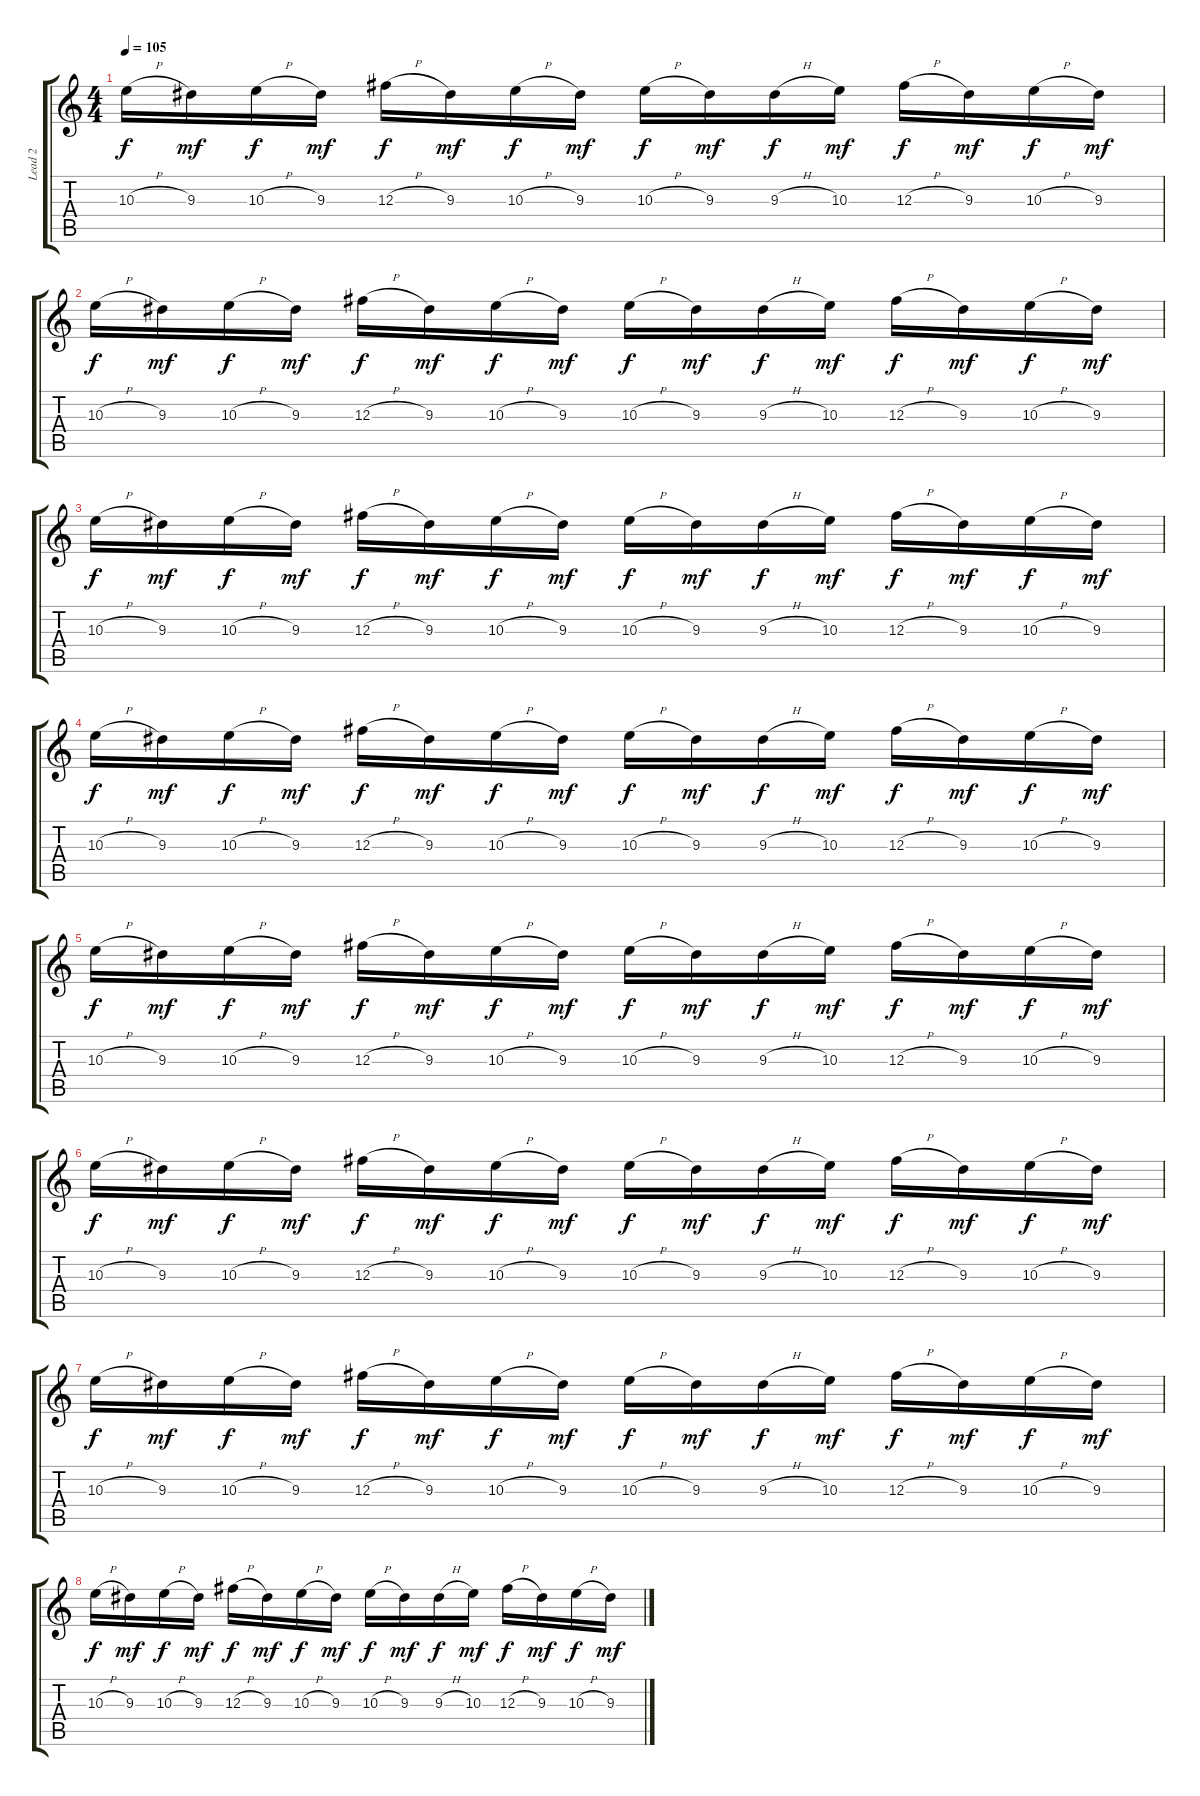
\track ("Lead 2" "Lead 2") {instrument overdrivenguitar}
\staff {score tabs}
\tuning (Eb4 Bb3 Gb3 Db3 Ab2 Db2) {hide}
\ts (4 4)
\tempo 105
\clef g2
\ks c
10.3{h}.16{dy f} 9.3.16{dy mf} 10.3{h}.16{dy f} 9.3.16{dy mf} 12.3{h}.16{dy f} 9.3.16{dy mf} 10.3{h}.16{dy f} 9.3.16{dy mf} 10.3{h}.16{dy f} 9.3.16{dy mf} 9.3{h}.16{dy f} 10.3.16{dy mf} 12.3{h}.16{dy f} 9.3.16{dy mf} 10.3{h}.16{dy f} 9.3.16{dy mf} |
10.3{h}.16{dy f} 9.3.16{dy mf} 10.3{h}.16{dy f} 9.3.16{dy mf} 12.3{h}.16{dy f} 9.3.16{dy mf} 10.3{h}.16{dy f} 9.3.16{dy mf} 10.3{h}.16{dy f} 9.3.16{dy mf} 9.3{h}.16{dy f} 10.3.16{dy mf} 12.3{h}.16{dy f} 9.3.16{dy mf} 10.3{h}.16{dy f} 9.3.16{dy mf} |
10.3{h}.16{dy f} 9.3.16{dy mf} 10.3{h}.16{dy f} 9.3.16{dy mf} 12.3{h}.16{dy f} 9.3.16{dy mf} 10.3{h}.16{dy f} 9.3.16{dy mf} 10.3{h}.16{dy f} 9.3.16{dy mf} 9.3{h}.16{dy f} 10.3.16{dy mf} 12.3{h}.16{dy f} 9.3.16{dy mf} 10.3{h}.16{dy f} 9.3.16{dy mf} |
10.3{h}.16{dy f} 9.3.16{dy mf} 10.3{h}.16{dy f} 9.3.16{dy mf} 12.3{h}.16{dy f} 9.3.16{dy mf} 10.3{h}.16{dy f} 9.3.16{dy mf} 10.3{h}.16{dy f} 9.3.16{dy mf} 9.3{h}.16{dy f} 10.3.16{dy mf} 12.3{h}.16{dy f} 9.3.16{dy mf} 10.3{h}.16{dy f} 9.3.16{dy mf} |
10.3{h}.16{dy f} 9.3.16{dy mf} 10.3{h}.16{dy f} 9.3.16{dy mf} 12.3{h}.16{dy f} 9.3.16{dy mf} 10.3{h}.16{dy f} 9.3.16{dy mf} 10.3{h}.16{dy f} 9.3.16{dy mf} 9.3{h}.16{dy f} 10.3.16{dy mf} 12.3{h}.16{dy f} 9.3.16{dy mf} 10.3{h}.16{dy f} 9.3.16{dy mf} |
10.3{h}.16{dy f} 9.3.16{dy mf} 10.3{h}.16{dy f} 9.3.16{dy mf} 12.3{h}.16{dy f} 9.3.16{dy mf} 10.3{h}.16{dy f} 9.3.16{dy mf} 10.3{h}.16{dy f} 9.3.16{dy mf} 9.3{h}.16{dy f} 10.3.16{dy mf} 12.3{h}.16{dy f} 9.3.16{dy mf} 10.3{h}.16{dy f} 9.3.16{dy mf} |
10.3{h}.16{dy f volume 16 instrument distortionguitar} 9.3.16{dy mf} 10.3{h}.16{dy f} 9.3.16{dy mf} 12.3{h}.16{dy f} 9.3.16{dy mf} 10.3{h}.16{dy f} 9.3.16{dy mf} 10.3{h}.16{dy f} 9.3.16{dy mf} 9.3{h}.16{dy f} 10.3.16{dy mf} 12.3{h}.16{dy f} 9.3.16{dy mf} 10.3{h}.16{dy f} 9.3.16{dy mf} |
10.3{h}.16{dy f} 9.3.16{dy mf} 10.3{h}.16{dy f} 9.3.16{dy mf} 12.3{h}.16{dy f} 9.3.16{dy mf} 10.3{h}.16{dy f} 9.3.16{dy mf} 10.3{h}.16{dy f} 9.3.16{dy mf} 9.3{h}.16{dy f} 10.3.16{dy mf} 12.3{h}.16{dy f} 9.3.16{dy mf} 10.3{h}.16{dy f} 9.3.16{dy mf}
